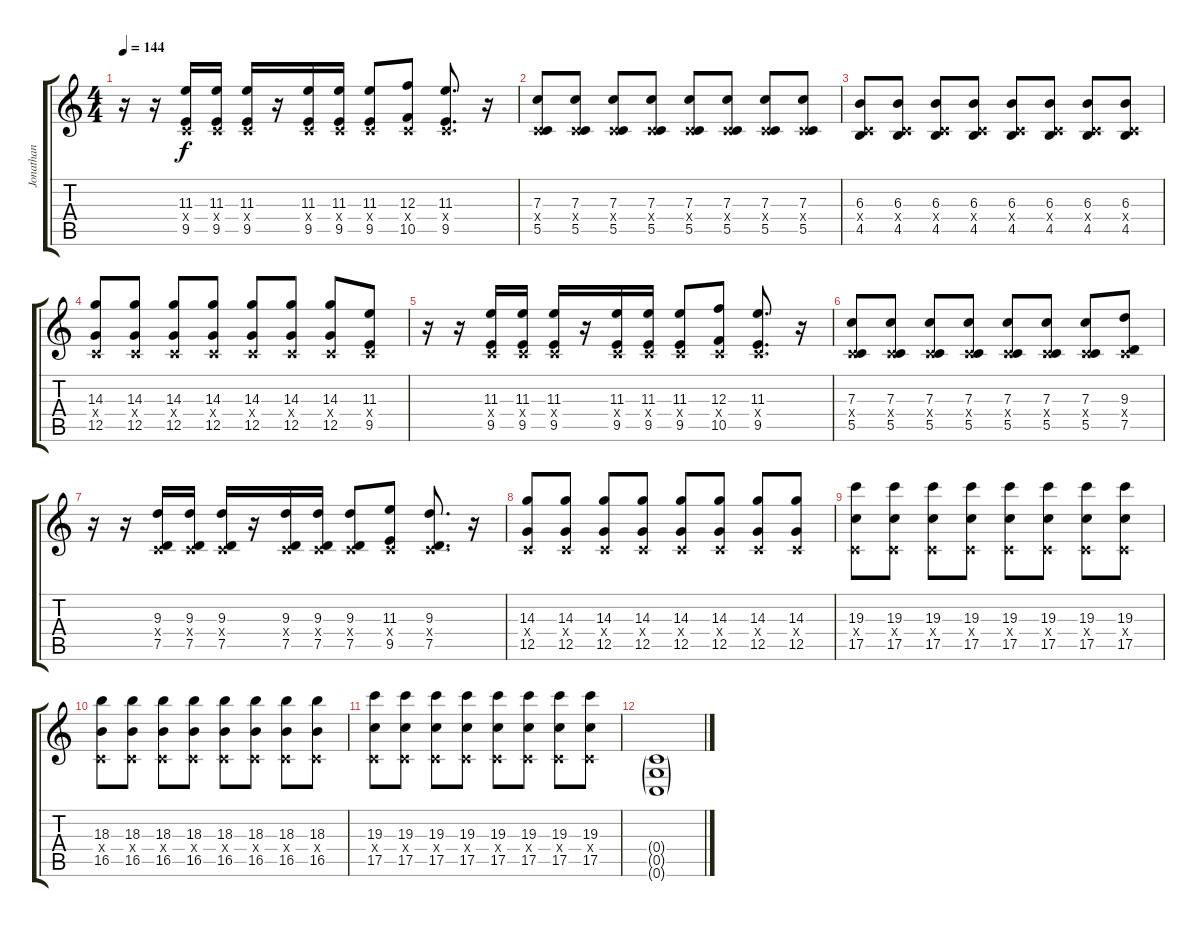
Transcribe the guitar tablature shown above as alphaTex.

\track ("Jonathan" "Jonathan") {instrument overdrivenguitar}
\staff {score tabs}
\tuning (D4 A3 F3 C3 G2 C2) {hide}
\ts (4 4)
\tempo 144
\clef g2
\ks c
r.16{dy f} r.16 (11.3 0.4{x} 9.5).16 (11.3 0.4{x} 9.5).16 (11.3 0.4{x} 9.5).16 r.16 (11.3 0.4{x} 9.5).16 (11.3 0.4{x} 9.5).16 (11.3 0.4{x} 9.5).8 (12.3 0.4{x} 10.5).8 (11.3 0.4{x} 9.5).8{d} r.16 |
(7.3 0.4{x} 5.5).8 (7.3 0.4{x} 5.5).8 (7.3 0.4{x} 5.5).8 (7.3 0.4{x} 5.5).8 (7.3 0.4{x} 5.5).8 (7.3 0.4{x} 5.5).8 (7.3 0.4{x} 5.5).8 (7.3 0.4{x} 5.5).8 |
(6.3 0.4{x} 4.5).8 (6.3 0.4{x} 4.5).8 (6.3 0.4{x} 4.5).8 (6.3 0.4{x} 4.5).8 (6.3 0.4{x} 4.5).8 (6.3 0.4{x} 4.5).8 (6.3 0.4{x} 4.5).8 (6.3 0.4{x} 4.5).8 |
(14.3 0.4{x} 12.5).8 (14.3 0.4{x} 12.5).8 (14.3 0.4{x} 12.5).8 (14.3 0.4{x} 12.5).8 (14.3 0.4{x} 12.5).8 (14.3 0.4{x} 12.5).8 (14.3 0.4{x} 12.5).8 (11.3 0.4{x} 9.5).8 |
r.16 r.16 (11.3 0.4{x} 9.5).16 (11.3 0.4{x} 9.5).16 (11.3 0.4{x} 9.5).16 r.16 (11.3 0.4{x} 9.5).16 (11.3 0.4{x} 9.5).16 (11.3 0.4{x} 9.5).8 (12.3 0.4{x} 10.5).8 (11.3 0.4{x} 9.5).8{d} r.16 |
(7.3 0.4{x} 5.5).8 (7.3 0.4{x} 5.5).8 (7.3 0.4{x} 5.5).8 (7.3 0.4{x} 5.5).8 (7.3 0.4{x} 5.5).8 (7.3 0.4{x} 5.5).8 (7.3 0.4{x} 5.5).8 (9.3 0.4{x} 7.5).8 |
r.16 r.16 (9.3 0.4{x} 7.5).16 (9.3 0.4{x} 7.5).16 (9.3 0.4{x} 7.5).16 r.16 (9.3 0.4{x} 7.5).16 (9.3 0.4{x} 7.5).16 (9.3 0.4{x} 7.5).8 (11.3 0.4{x} 9.5).8 (9.3 0.4{x} 7.5).8{d} r.16 |
(14.3 0.4{x} 12.5).8 (14.3 0.4{x} 12.5).8 (14.3 0.4{x} 12.5).8 (14.3 0.4{x} 12.5).8 (14.3 0.4{x} 12.5).8 (14.3 0.4{x} 12.5).8 (14.3 0.4{x} 12.5).8 (14.3 0.4{x} 12.5).8 |
(19.3 0.4{x} 17.5).8 (19.3 0.4{x} 17.5).8 (19.3 0.4{x} 17.5).8 (19.3 0.4{x} 17.5).8 (19.3 0.4{x} 17.5).8 (19.3 0.4{x} 17.5).8 (19.3 0.4{x} 17.5).8 (19.3 0.4{x} 17.5).8 |
(18.3 0.4{x} 16.5).8 (18.3 0.4{x} 16.5).8 (18.3 0.4{x} 16.5).8 (18.3 0.4{x} 16.5).8 (18.3 0.4{x} 16.5).8 (18.3 0.4{x} 16.5).8 (18.3 0.4{x} 16.5).8 (18.3 0.4{x} 16.5).8 |
(19.3 0.4{x} 17.5).8 (19.3 0.4{x} 17.5).8 (19.3 0.4{x} 17.5).8 (19.3 0.4{x} 17.5).8 (19.3 0.4{x} 17.5).8 (19.3 0.4{x} 17.5).8 (19.3 0.4{x} 17.5).8 (19.3 0.4{x} 17.5).8 |
(0.4{g} 0.5{g} 0.6{g}).1
